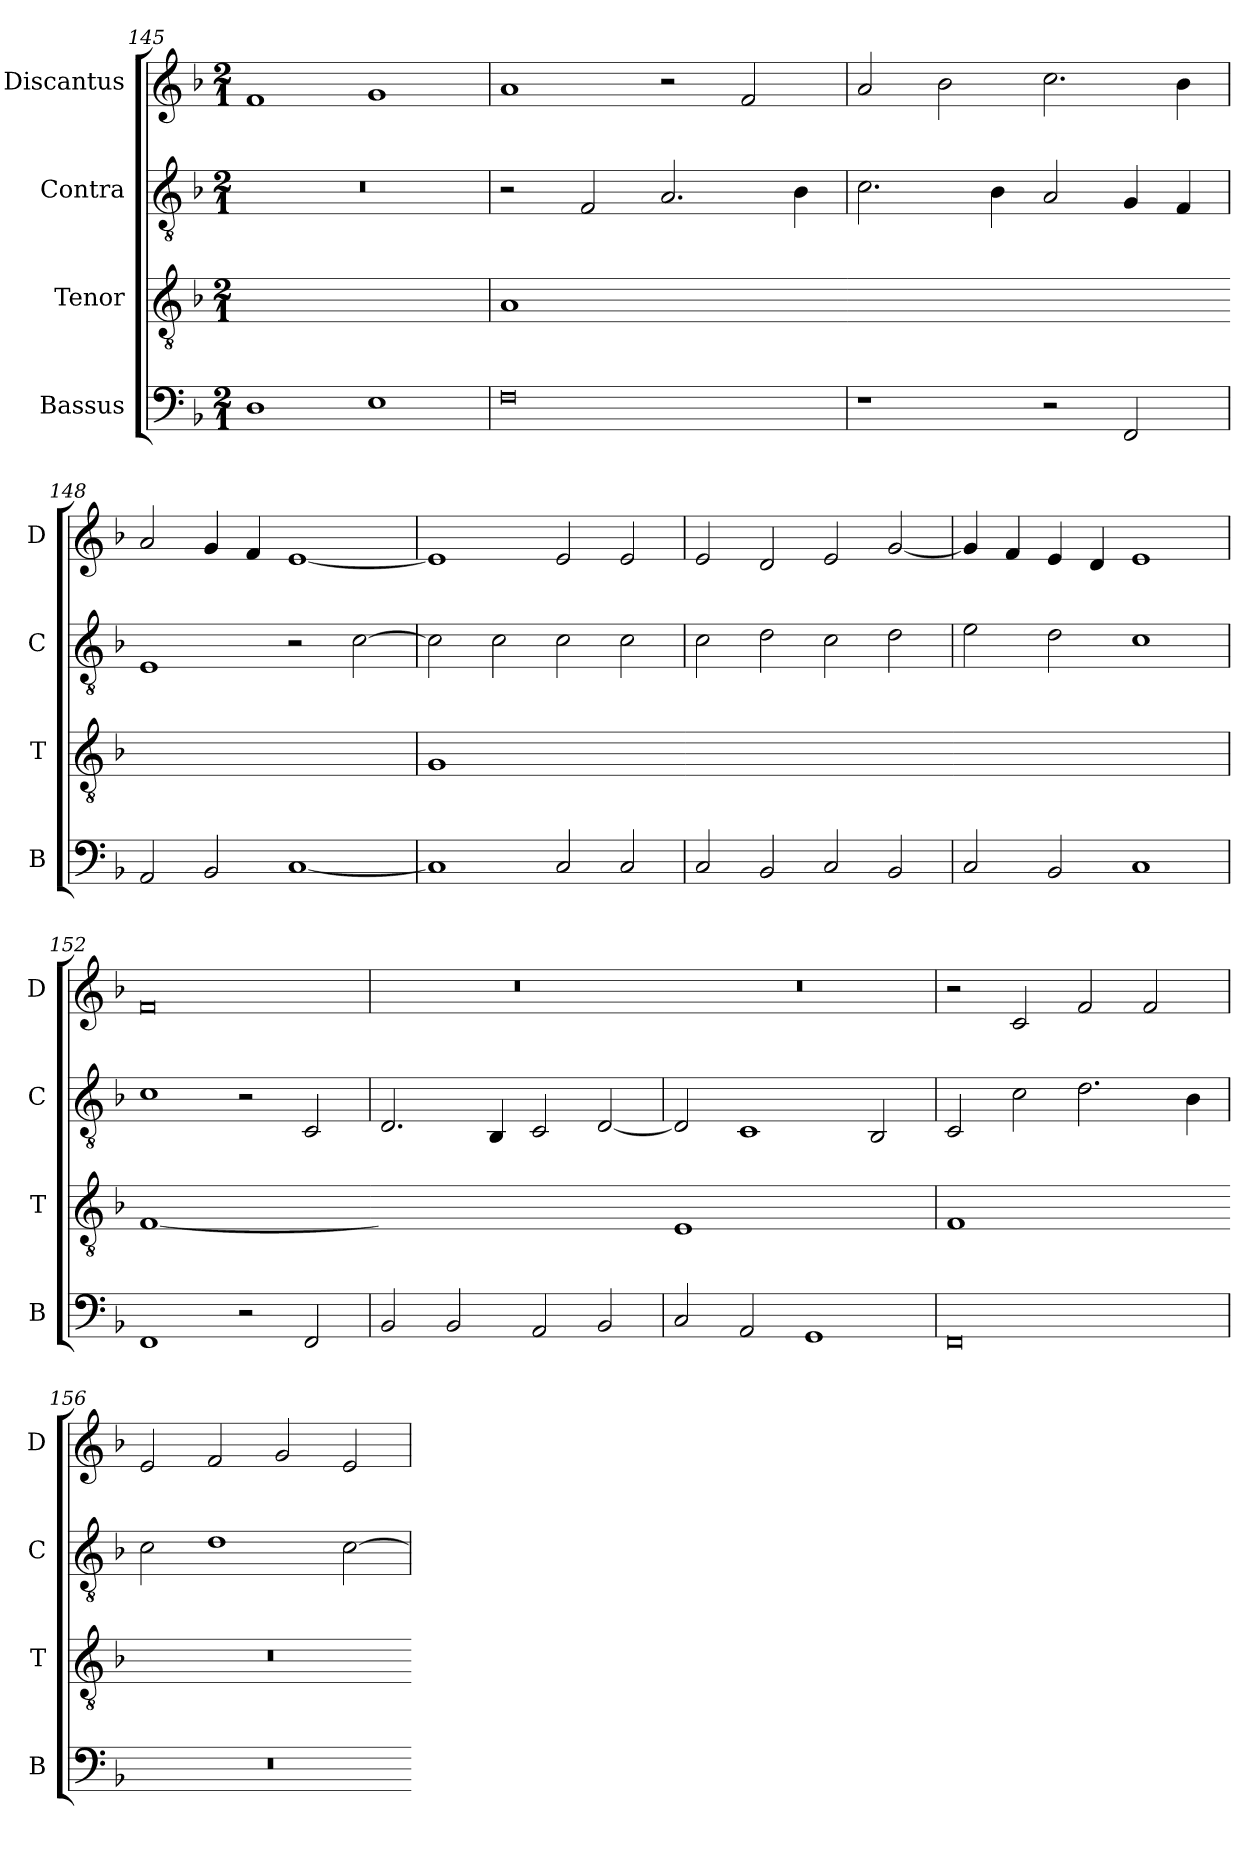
**kern	**kern	**kern	**kern
*part4	*part3	*part2	*part1
*staff4	*staff3	*staff2	*staff1
*I"Bassus	*I"Tenor	*I"Contra	*I"Discantus
*I'B	*I'T	*I'C	*I'D
*clefF4	*clefGv2	*clefGv2	*clefG2
*k[b-]	*k[b-]	*k[b-]	*k[b-]
*M2/1	*M2/1	*M2/1	*M2/1
=145	=145	=145	=145
!	!LO:N:vis=1	!	!
1D	0B-yy]	0r	1f
1E	.	.	1g
=146	=146	=146	=146
!	!LO:N:vis=1	!	!
0F	[y0A	2r	1a
.	.	2F/	.
.	.	2.A/	2r
.	.	.	2f/
.	.	4B-\	.
=147	=147-	=147	=147
!	!LO:N:vis=1	!	!
1r	0Ayy_	2.c\	2a/
.	.	.	2b-\
.	.	4B-\	.
2r	.	2A/	2.cc\
2FF/	.	4G/	.
.	.	4F/	4b-\
=148	=148-	=148	=148
!	!LO:N:vis=1	!	!
2AA/	0Ayy]	1E	2a/
2BB-/	.	.	4g/
.	.	.	4f/
[1C	.	2r	[1e
.	.	[2c\	.
=149	=149	=149	=149
!	!LO:N:vis=1	!	!
1C]	[y0G	2c\]	1e]
.	.	2c\	.
2C/	.	2c\	2e/
2C/	.	2c\	2e/
=150	=150-	=150	=150
!	!LO:N:vis=1	!	!
2C/	0Gyy_	2c\	2e/
2BB-/	.	2d\	2d/
2C/	.	2c\	2e/
2BB-/	.	2d\	[2g/
=151	=151-	=151	=151
!	!LO:N:vis=1	!	!
2C/	0Gyy]	2e\	4g/]
.	.	.	4f/
2BB-/	.	2d\	4e/
.	.	.	4d/
1C	.	1c	1e
=152	=152	=152	=152
!	!LO:N:vis=1	!	!
1FF	[0F	1c	0f
2r	.	2r	.
2FF/	.	2C/	.
=153	=153-	=153	=153
!	!LO:N:vis=1	!	!
2BB-/	0Fyy]	2.D/	0r
2BB-/	.	.	.
.	.	4BB-/	.
2AA/	.	2C/	.
2BB-/	.	[2D/	.
=154	=154-	=154	=154
!	!LO:N:vis=1	!	!
2C/	0E	2D/]	0r
2AA/	.	1C	.
1GG	.	.	.
.	.	2BB-/	.
=155	=155	=155	=155
!	!LO:N:vis=1	!	!
0FF	0F	2C/	2r
.	.	2c\	2c/
.	.	2.d\	2f/
.	.	.	2f/
.	.	4B-\	.
=156	=156-	=156	=156
!	!LO:N:vis=1	!	!
0r	0r	2c\	2e/
.	.	1d	2f/
.	.	.	2g/
.	.	[2c\	2e/
=	=-	=	=
*-	*-	*-	*-
